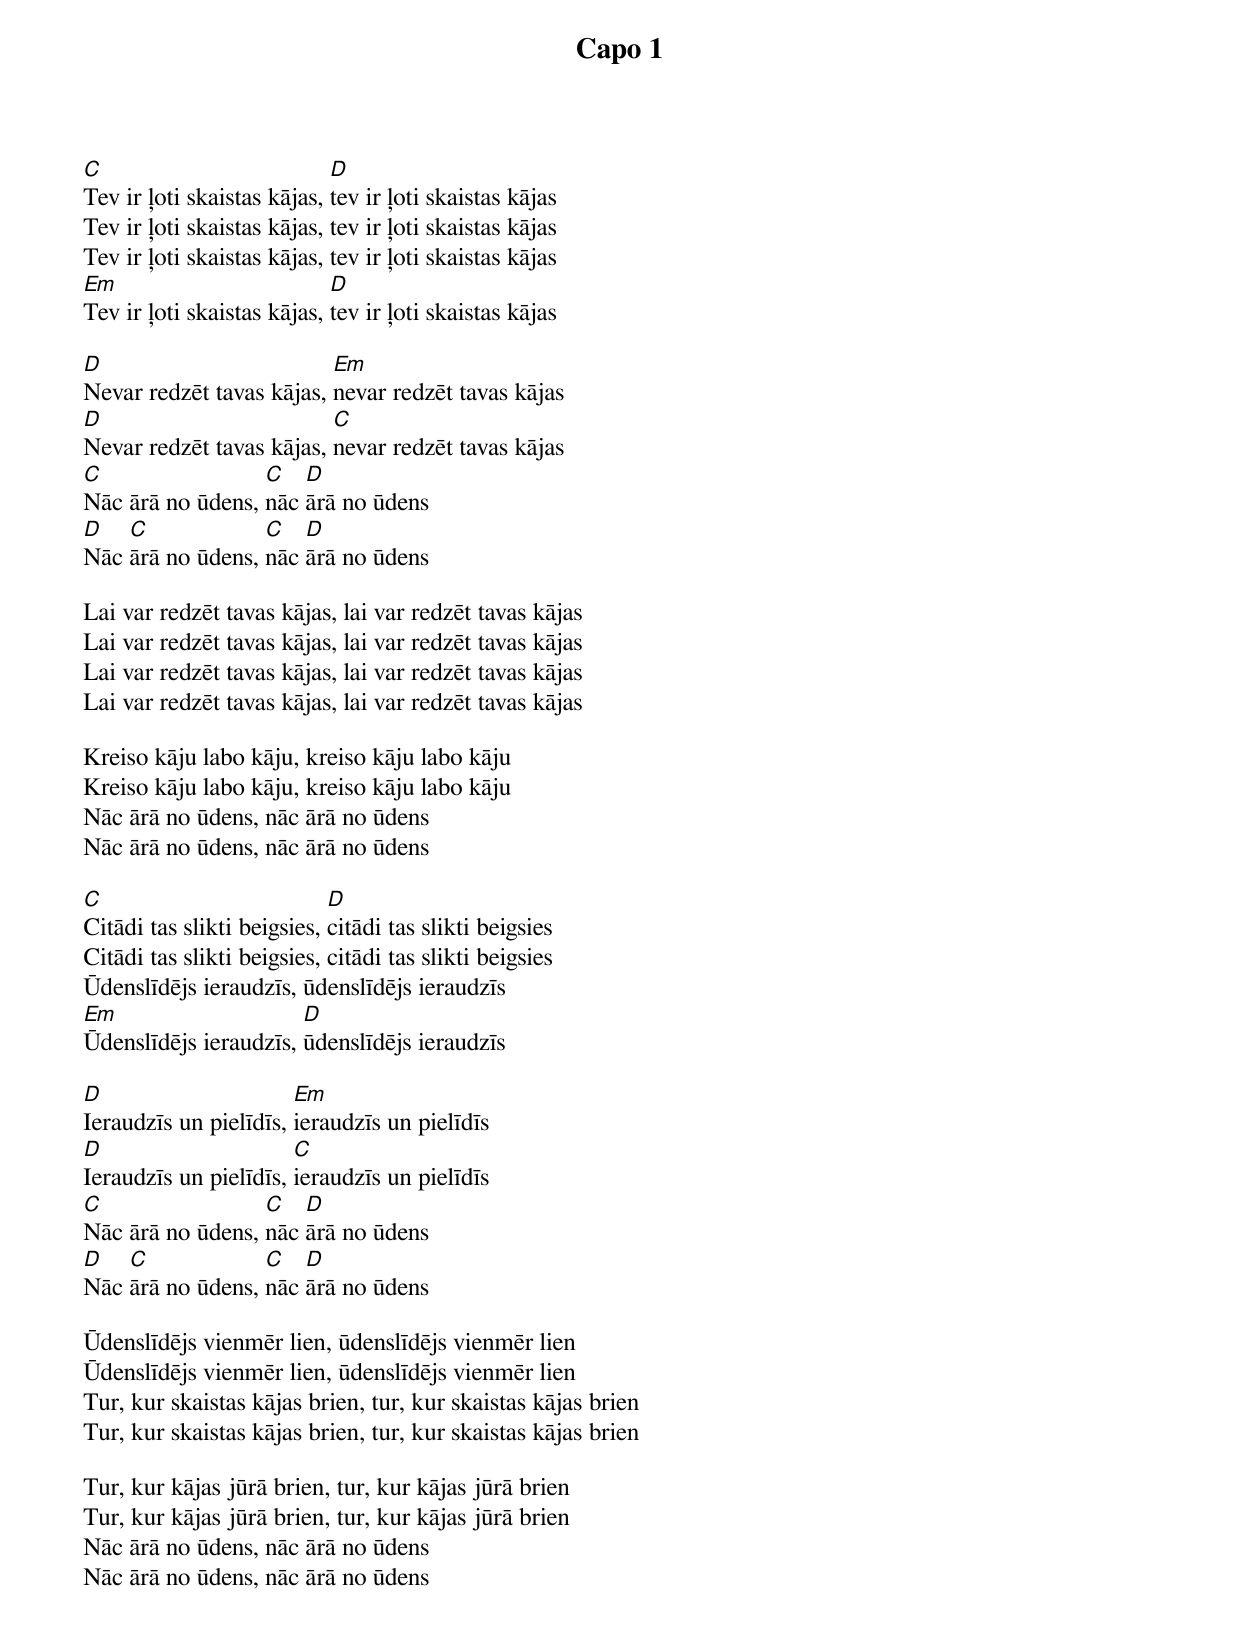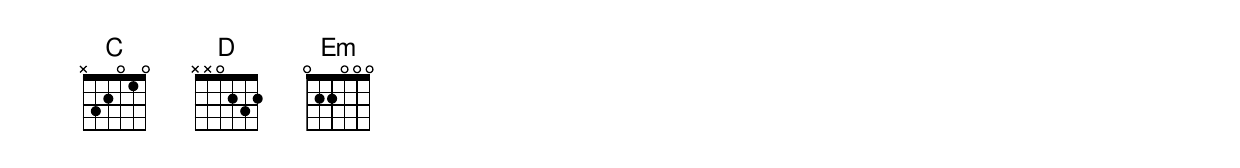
Capo 1

C                           D
Tev ir ļoti skaistas kājas, tev ir ļoti skaistas kājas
Tev ir ļoti skaistas kājas, tev ir ļoti skaistas kājas
Tev ir ļoti skaistas kājas, tev ir ļoti skaistas kājas
Em                          D
Tev ir ļoti skaistas kājas, tev ir ļoti skaistas kājas

D                         Em
Nevar redzēt tavas kājas, nevar redzēt tavas kājas
D                         C
Nevar redzēt tavas kājas, nevar redzēt tavas kājas
C                 C   D
Nāc ārā no ūdens, nāc ārā no ūdens
D   C             C   D
Nāc ārā no ūdens, nāc ārā no ūdens

Lai var redzēt tavas kājas, lai var redzēt tavas kājas
Lai var redzēt tavas kājas, lai var redzēt tavas kājas
Lai var redzēt tavas kājas, lai var redzēt tavas kājas
Lai var redzēt tavas kājas, lai var redzēt tavas kājas

Kreiso kāju labo kāju, kreiso kāju labo kāju
Kreiso kāju labo kāju, kreiso kāju labo kāju
Nāc ārā no ūdens, nāc ārā no ūdens
Nāc ārā no ūdens, nāc ārā no ūdens

C                           D
Citādi tas slikti beigsies, citādi tas slikti beigsies
Citādi tas slikti beigsies, citādi tas slikti bеigsies
Ūdenslīdējs ieraudzīs, ūdеnslīdējs ieraudzīs
Em                     D
Ūdenslīdējs ieraudzīs, ūdenslīdējs ieraudzīs

D                      Em
Ieraudzīs un pielīdīs, ieraudzīs un pielīdīs
D                      C
Ieraudzīs un pielīdīs, ieraudzīs un pielīdīs
C                 C   D
Nāc ārā no ūdens, nāc ārā no ūdens
D   C             C   D
Nāc ārā no ūdens, nāc ārā no ūdens

Ūdenslīdējs vienmēr lien, ūdenslīdējs vienmēr lien
Ūdenslīdējs vienmēr lien, ūdenslīdējs vienmēr lien
Tur, kur skaistas kājas brien, tur, kur skaistas kājas brien
Tur, kur skaistas kājas brien, tur, kur skaistas kājas brien

Tur, kur kājas jūrā brien, tur, kur kājas jūrā brien
Tur, kur kājas jūrā brien, tur, kur kājas jūrā brien
Nāc ārā no ūdens, nāc ārā no ūdens
Nāc ārā no ūdens, nāc ārā no ūdens
